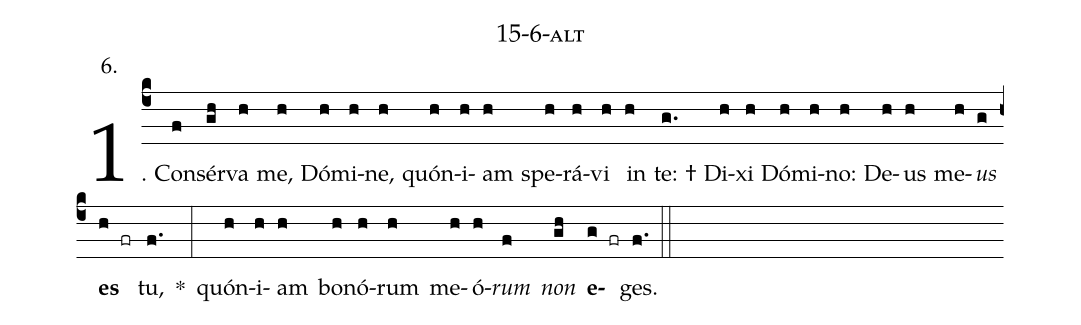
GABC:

name: 15-6-alt;
annotation: 6.;
%%
(c4)1. Con(f)sér(gh)va(h) me,(h) Dó(h)mi(h)ne,(h) quón(h)i(h)am(h) spe(h)rá(h)vi(h) in(h) te: †(g.) Di(h)xi(h) Dó(h)mi(h)no:(h) De(h)us(h) me(h)<i>us</i>(g) <b>es</b>(h fr) tu,(f.) *(:) quón(h)i(h)am(h) bo(h)nó(h)rum(h) me(h)ó(h)<i>rum</i>(f) <i>non</i>(gh) <b>e</b>(g fr)ges.(f.) (::)
